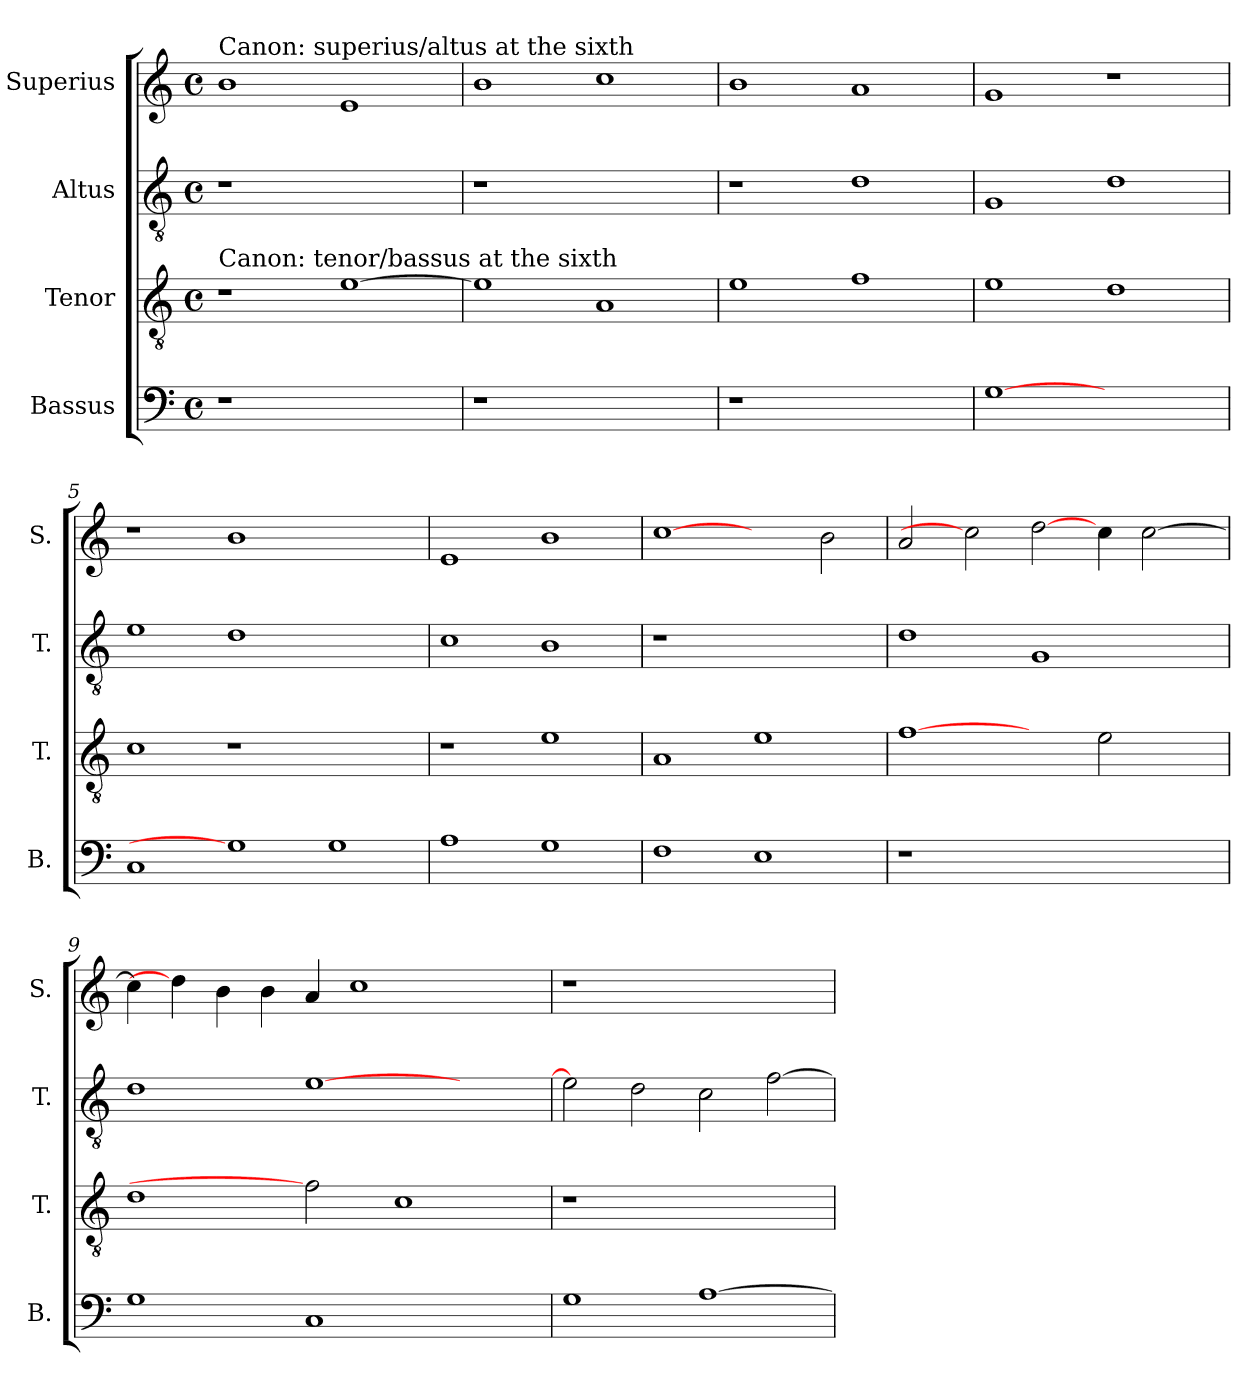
**kern	**kern	**kern	**kern
*part4	*part3	*part2	*part1
*staff4	*staff3	*staff2	*staff1
*I"Bassus	*I"Tenor	*I"Altus	*I"Superius
*I'B.	*I'T.	*I'T.	*I'S.
!!LO:PB:g=z
*clefF4	*clefGv2	*clefGv2	*clefG2
*	*ITrd7c12	*ITrd7c12	*
*k[]	*k[]	*k[]	*k[]
*C:	*C:	*C:	*C:
*M4/4	*M4/4	*M4/4	*M4/4
*met(c)	*met(c)	*met(c)	*met(c)
=1	=1	=1	=1
!	!	!	!LO:TX:a:t=Canon&colon; superius/altus at the sixth
!	!LO:TX:a:t=Canon&colon; tenor/bassus at the sixth	!	!
!LO:N:vis=1	!	!LO:N:vis=1	!
1r	1r	1r	1bi
1ryy	[<1Ei	1ryy	1ei
=2	=2	=2	=2
!LO:N:vis=1	!	!LO:N:vis=1	!
1r	1Ei]	1r	1bi
1ryy	1AAi	1ryy	1cci
=3	=3	=3	=3
!LO:N:vis=1	!	!	!
1r	1Ei	1r	1bi
1ryy	1Fi	1Di	1ai
=4	=4	=4	=4
[1Gi	1Ei	1GGi	1gi
1ryy	1Di	1Di	1r
=5	=5	=5	=5
1Ci	1Ci	1Ei	1r
1Gi]	1r	1Di	1bi
1Gi	1ryy	1ryy	1ryy
!!LO:LB:g=z
=6	=6	=6	=6
1Ai	1r	1Ci	1ei
1Gi	1Ei	1BBi	1bi
=7	=7	=7	=7
!	!	!LO:N:vis=1	!
1Fi	1AAi	1r	[1cci
1Ei	1Ei	1ryy	2ryy
.	.	.	2bi\
=8	=8	=8	=8
!LO:N:vis=1	!	!	!
1r	[1Fi	1Di	2ai/
.	.	.	2cci]
1ryy	2ryy	1GGi	[2ddi\
.	2Ei\	.	4cci\
.	.	.	[>2cci\
4ryy	4ryy	4ryy	.
=9	=9	=9	=9
1Gi	1Di	1Di	4cci\]
.	.	.	4ddi\]
.	.	.	4bi\
.	.	.	4bi\
1Ci	2Fi]	[>1Ei	4ai/
.	.	.	1cci
.	1Ci	.	.
2ryy	.	2ryy	.
.	.	.	4ryy
=10	=10	=10	=10
!	!LO:N:vis=1	!	!LO:N:vis=1
1Gi	1r	2Ei\]	1r
.	.	2Di\	.
[>1Ai	1ryy	2Ci\	1ryy
.	.	[>2Fi\	.
=	=	=	=
*-	*-	*-	*-
